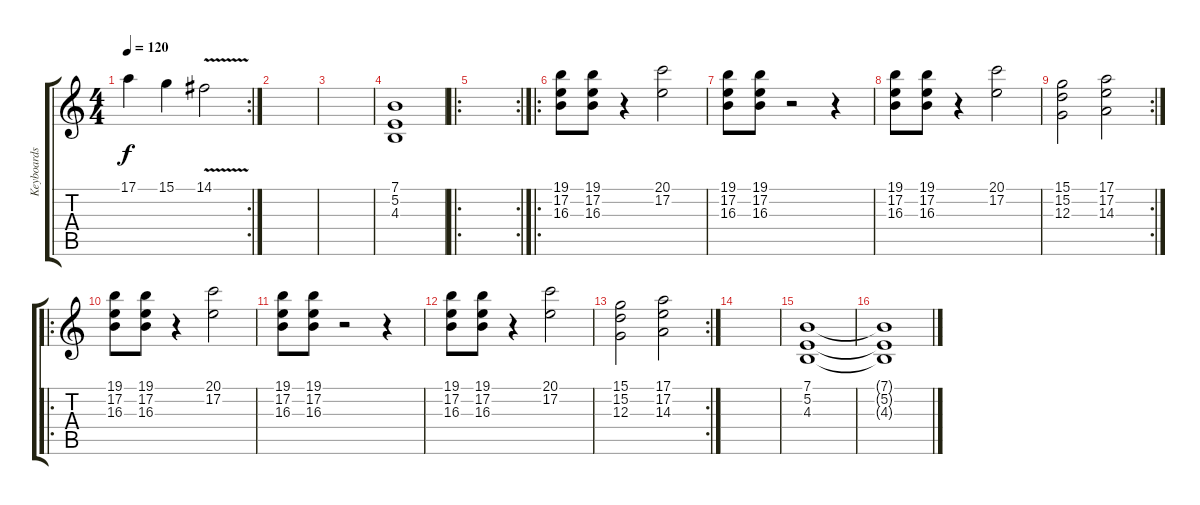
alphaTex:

\track ("Keyboards" "Keyboards") {instrument churchorgan}
\staff {score tabs}
\tuning (E4 B3 G3 D3 A2 E2) {hide}
\rc 2
\ts (4 4)
\tempo 120
\clef g2
\ks c
17.1.4{dy f} 15.1.4 14.1{v}.2 |
|
|
(7.1 5.2 4.3).1 |
\ro
\rc 2
|
\ro
(19.1 17.2 16.3).8 (19.1 17.2 16.3).8 r.4 (20.1 17.2).2 |
(19.1 17.2 16.3).8 (19.1 17.2 16.3).8 r.2 r.4 |
(19.1 17.2 16.3).8 (19.1 17.2 16.3).8 r.4 (20.1 17.2).2 |
\rc 2
(15.1 15.2 12.3).2 (17.1 17.2 14.3).2 |
\ro
(19.1 17.2 16.3).8 (19.1 17.2 16.3).8 r.4 (20.1 17.2).2 |
(19.1 17.2 16.3).8 (19.1 17.2 16.3).8 r.2 r.4 |
(19.1 17.2 16.3).8 (19.1 17.2 16.3).8 r.4 (20.1 17.2).2 |
\rc 2
(15.1 15.2 12.3).2 (17.1 17.2 14.3).2 |
|
(7.1 5.2 4.3).1 |
(7.1{t} 5.2{t} 4.3{t}).1
